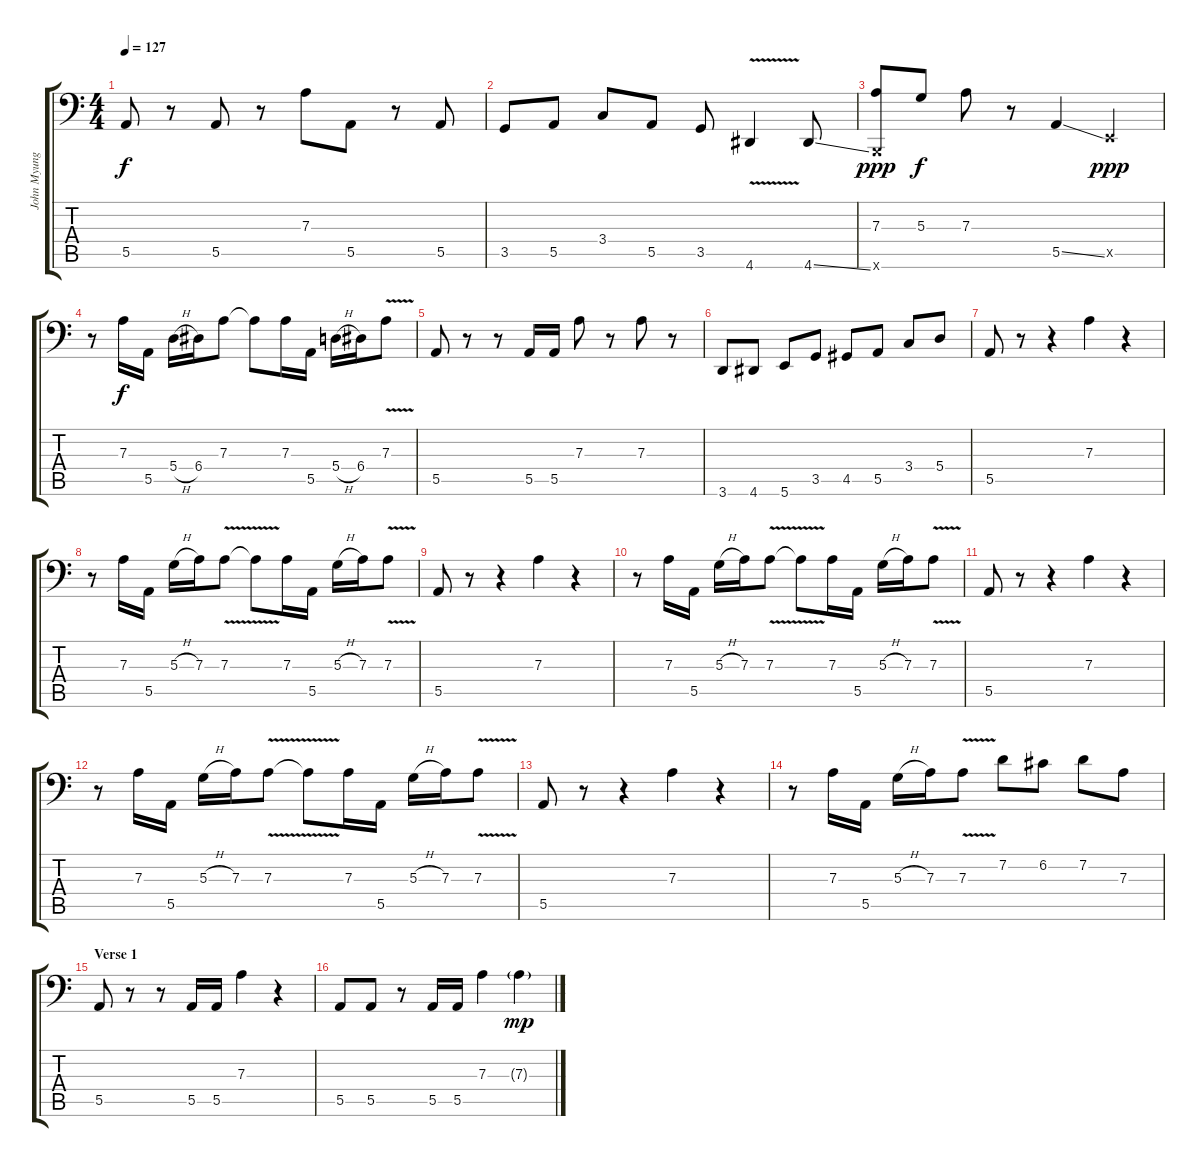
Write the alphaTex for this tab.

\track ("John Myung" "John Myung") {instrument electricbassfinger}
\staff {score tabs}
\tuning (C3 G2 D2 A1 E1 B0) {hide}
\ts (4 4)
\tempo 127
\clef f4
\ks c
5.5.8{dy f} r.8 5.5.8 r.8 7.3.8 5.5.8 r.8 5.5.8 |
3.5.8 5.5.8 3.4.8 5.5.8 3.5.8 4.6{v}.4 4.6{ss}.8 |
(7.3 0.6{x}).8{dy ppp} 5.3.8{dy f} 7.3.8 r.8 5.5{ss}.4 0.5{x}.4{dy ppp} |
r.8 7.3.16{dy f} 5.5.16 5.4{h}.16 6.4.16 7.3.8 7.3{t}.8 7.3.16 5.5.16 5.4{h}.16 6.4.16 7.3{v}.8 |
5.5.8 r.8 r.8 5.5.16 5.5.16 7.3.8 r.8 7.3.8 r.8 |
3.6.8 4.6.8 5.6.8 3.5.8 4.5.8 5.5.8 3.4.8 5.4.8 |
5.5.8 r.8 r.4 7.3.4 r.4 |
r.8 7.3.16 5.5.16 5.3{h}.16 7.3.16 7.3{v}.8 7.3{t}.8 7.3.16 5.5.16 5.3{h}.16 7.3.16 7.3{v}.8 |
5.5.8 r.8 r.4 7.3.4 r.4 |
r.8 7.3.16 5.5.16 5.3{h}.16 7.3.16 7.3{v}.8 7.3{t}.8 7.3.16 5.5.16 5.3{h}.16 7.3.16 7.3{v}.8 |
5.5.8 r.8 r.4 7.3.4 r.4 |
r.8 7.3.16 5.5.16 5.3{h}.16 7.3.16 7.3{v}.8 7.3{t}.8 7.3.16 5.5.16 5.3{h}.16 7.3.16 7.3{v}.8 |
5.5.8 r.8 r.4 7.3.4 r.4 |
r.8 7.3.16 5.5.16 5.3{h}.16 7.3.16 7.3{v}.8 7.2.8 6.2.8 7.2.8 7.3.8 |
\section ("" "Verse 1")
5.5.8 r.8 r.8 5.5.16 5.5.16 7.3.4 r.4 |
5.5.8 5.5.8 r.8 5.5.16 5.5.16 7.3.4 7.3{ss g}.4{dy mp}
